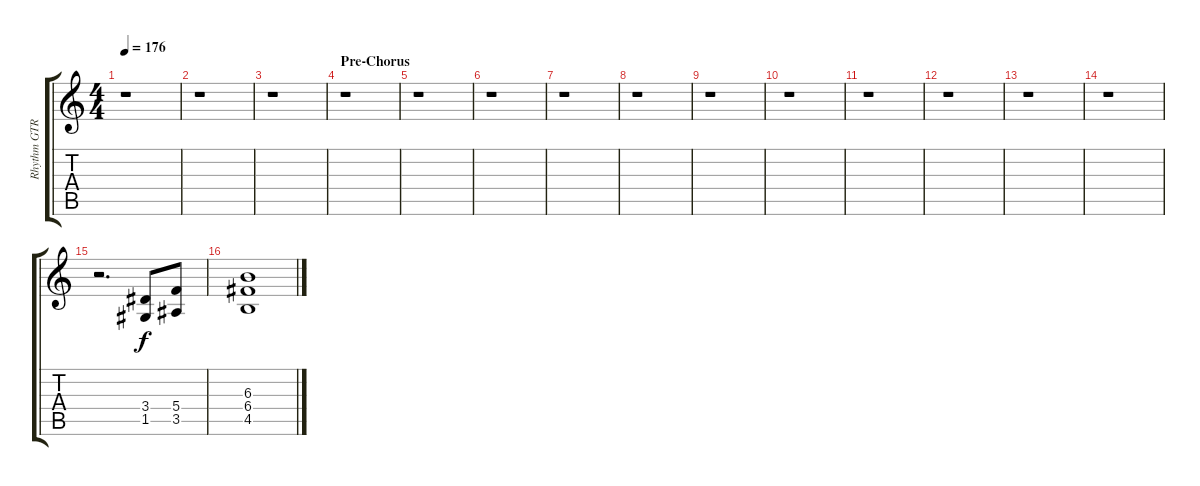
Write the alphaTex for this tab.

\track ("Rhythm GTR 1" "Rhythm GTR") {instrument overdrivenguitar}
\staff {score tabs}
\tuning (D4 A3 F3 C3 G2 C2) {hide}
\ts (4 4)
\tempo 176
\clef g2
\ks aminor
r.1{dy f} |
r.1 |
r.1 |
\section ("" "Pre-Chorus")
r.1 |
r.1 |
r.1 |
r.1 |
r.1 |
r.1 |
r.1 |
r.1 |
r.1 |
r.1 |
r.1 |
r.2{d} (3.4 1.5).8 (5.4 3.5).8 |
(6.3 6.4 4.5).1
